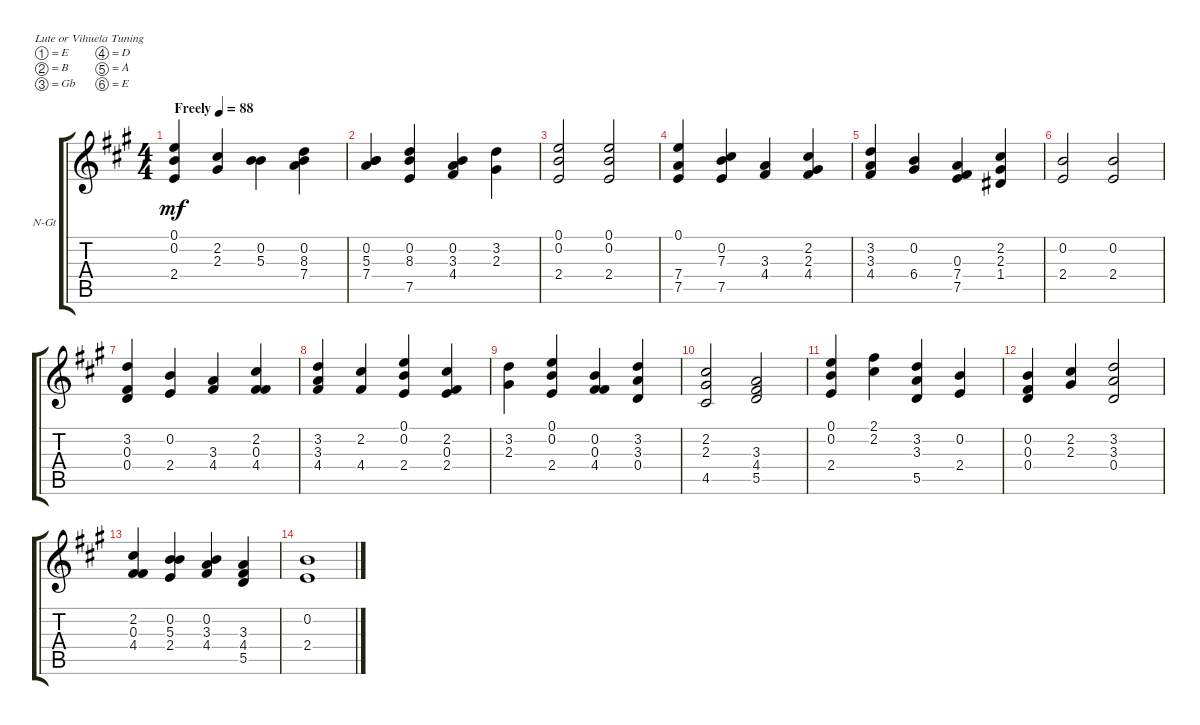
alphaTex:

\defaultSystemsLayout 4
\bracketExtendMode groupsimilarinstruments
\firstSystemTrackNameOrientation horizontal
\otherSystemsTrackNameOrientation horizontal
\track ("Nylon Guitar" "N-Gt") {instrument acousticguitarnylon}
\staff {score tabs}
\tuning (E4 B3 Gb3 D3 A2 E2)
\ts (4 4)
\tempo (88 "Freely")
\clef g2
\ks a
(0.1 0.2 2.4).4{dy mf instrument acousticguitarnylon} (2.2 2.3).4 (0.2 5.3).4 (0.2 8.3 7.4).4 |
(0.2 5.3 7.4).4 (0.2 8.3 7.5).4 (0.2 3.3 4.4).4 (3.2 2.3).4 |
(0.1 0.2 2.4).2 (0.1 0.2 2.4).2 |
(0.1 7.4 7.5).4 (7.5 7.3 0.2).4 (3.3 4.4).4 (2.2 2.3 4.4).4 |
(3.2 3.3 4.4).4 (6.4 0.2).4 (0.3 7.4 7.5).4 (2.2 2.3 1.4).4 |
(0.2 2.4).2 (2.4 0.2).2 |
(3.2 0.3 0.4).4 (0.2 2.4).4 (3.3 4.4).4 (2.2 0.3 4.4).4 |
(3.2 3.3 4.4).4 (2.2 4.4).4 (2.4 0.2 0.1).4 (2.2 0.3 2.4).4 |
(3.2 2.3).4 (0.1 0.2 2.4).4 (0.2 0.3 4.4).4 (3.2 3.3 0.4).4 |
(2.2 2.3 4.5).2 (3.3 4.4 5.5).2 |
(0.1 0.2 2.4).4 (2.1 2.2).4 (3.2 3.3 5.5).4 (2.4 0.2).4 |
(0.2 0.3 0.4).4 (2.2 2.3).4 (3.2 3.3 0.4).2 |
(2.2 0.3 4.4).4 (0.2 5.3 2.4).4 (0.2 3.3 4.4).4 (3.3 4.4 5.5).4 |
(2.4 0.2).1
